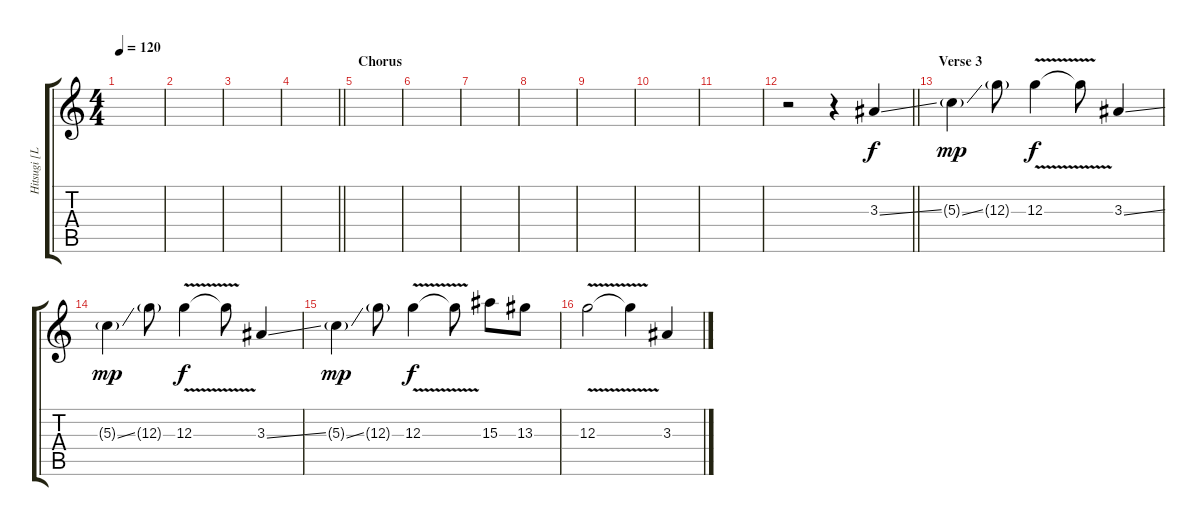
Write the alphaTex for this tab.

\track ("Hitsugi [Lead]" "Hitsugi [L") {instrument distortionguitar}
\staff {score tabs}
\tuning (E4 B3 G3 D3 A2 E2) {hide}
\ts (4 4)
\tempo 120
\clef g2
\ks c
|
|
|
\barLineRight lightlight
|
\section ("" "Chorus")
|
|
|
|
|
|
|
\barLineRight lightlight
r.2 r.4 3.3{ss}.4{volume 13} |
\section ("" "Verse 3")
5.3{ss g}.4{dy mp} 12.3{g}.8 12.3{v}.4{dy f} 12.3{t}.8 3.3{ss}.4 |
5.3{ss g}.4{dy mp} 12.3{g}.8 12.3{v}.4{dy f} 12.3{t}.8 3.3{ss}.4 |
5.3{ss g}.4{dy mp} 12.3{g}.8 12.3{v}.4{dy f} 12.3{t}.8 15.3.8 13.3.8 |
12.3{v}.2 12.3{t}.4 3.3{ss}.4
